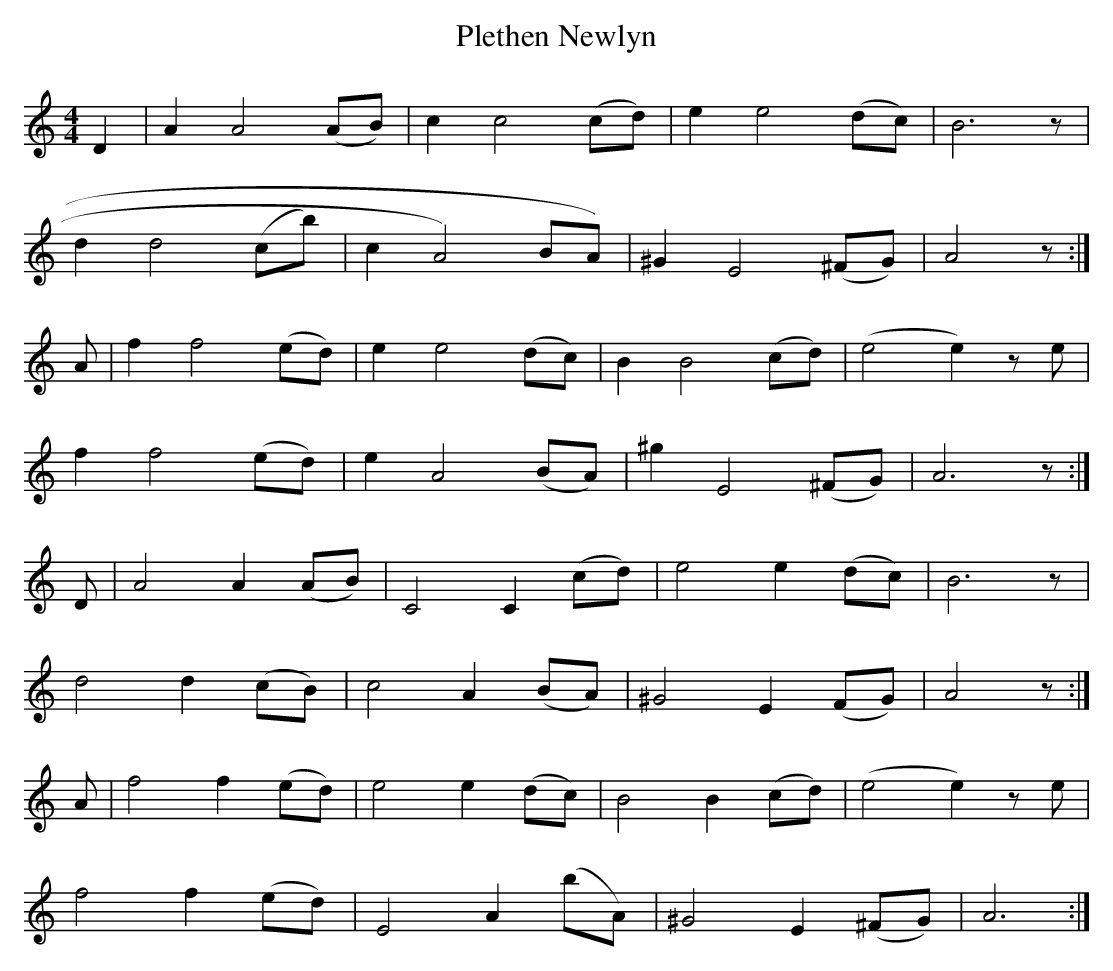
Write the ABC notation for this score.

X:1
T:Plethen Newlyn
M:4/4
L:1/8
K:C
D2|A2 A4 (AB)|c2 c4 (cd)|e2 e4 (dc)|B6 z|
d2 d4 (cb)|c2 A4 )BA)|^G2 E4 (^FG)|A4 z:|
A|f2 f4 (ed)|e2 e4 (dc)|B2 B4 (cd)|(e4e2)z e|
f2 f4 (ed)|e2 A4 (BA)|^g2 E4 (^FG)|A6 z:|
D|A4 A2 (AB)|C4 C2 (cd)|e4 e2 (dc)|B6 z|
d4 d2 (cB)|c4 A2 (BA)|^G4 E2 (FG)|A4 z:|
A|f4 f2 (ed)|e4 e2 (dc)|B4 B2 (cd)|(e4 e2) z e|
f4 f2 (ed)|E4 A2 (bA)|^G4 E2 (^FG)|A6 :|
